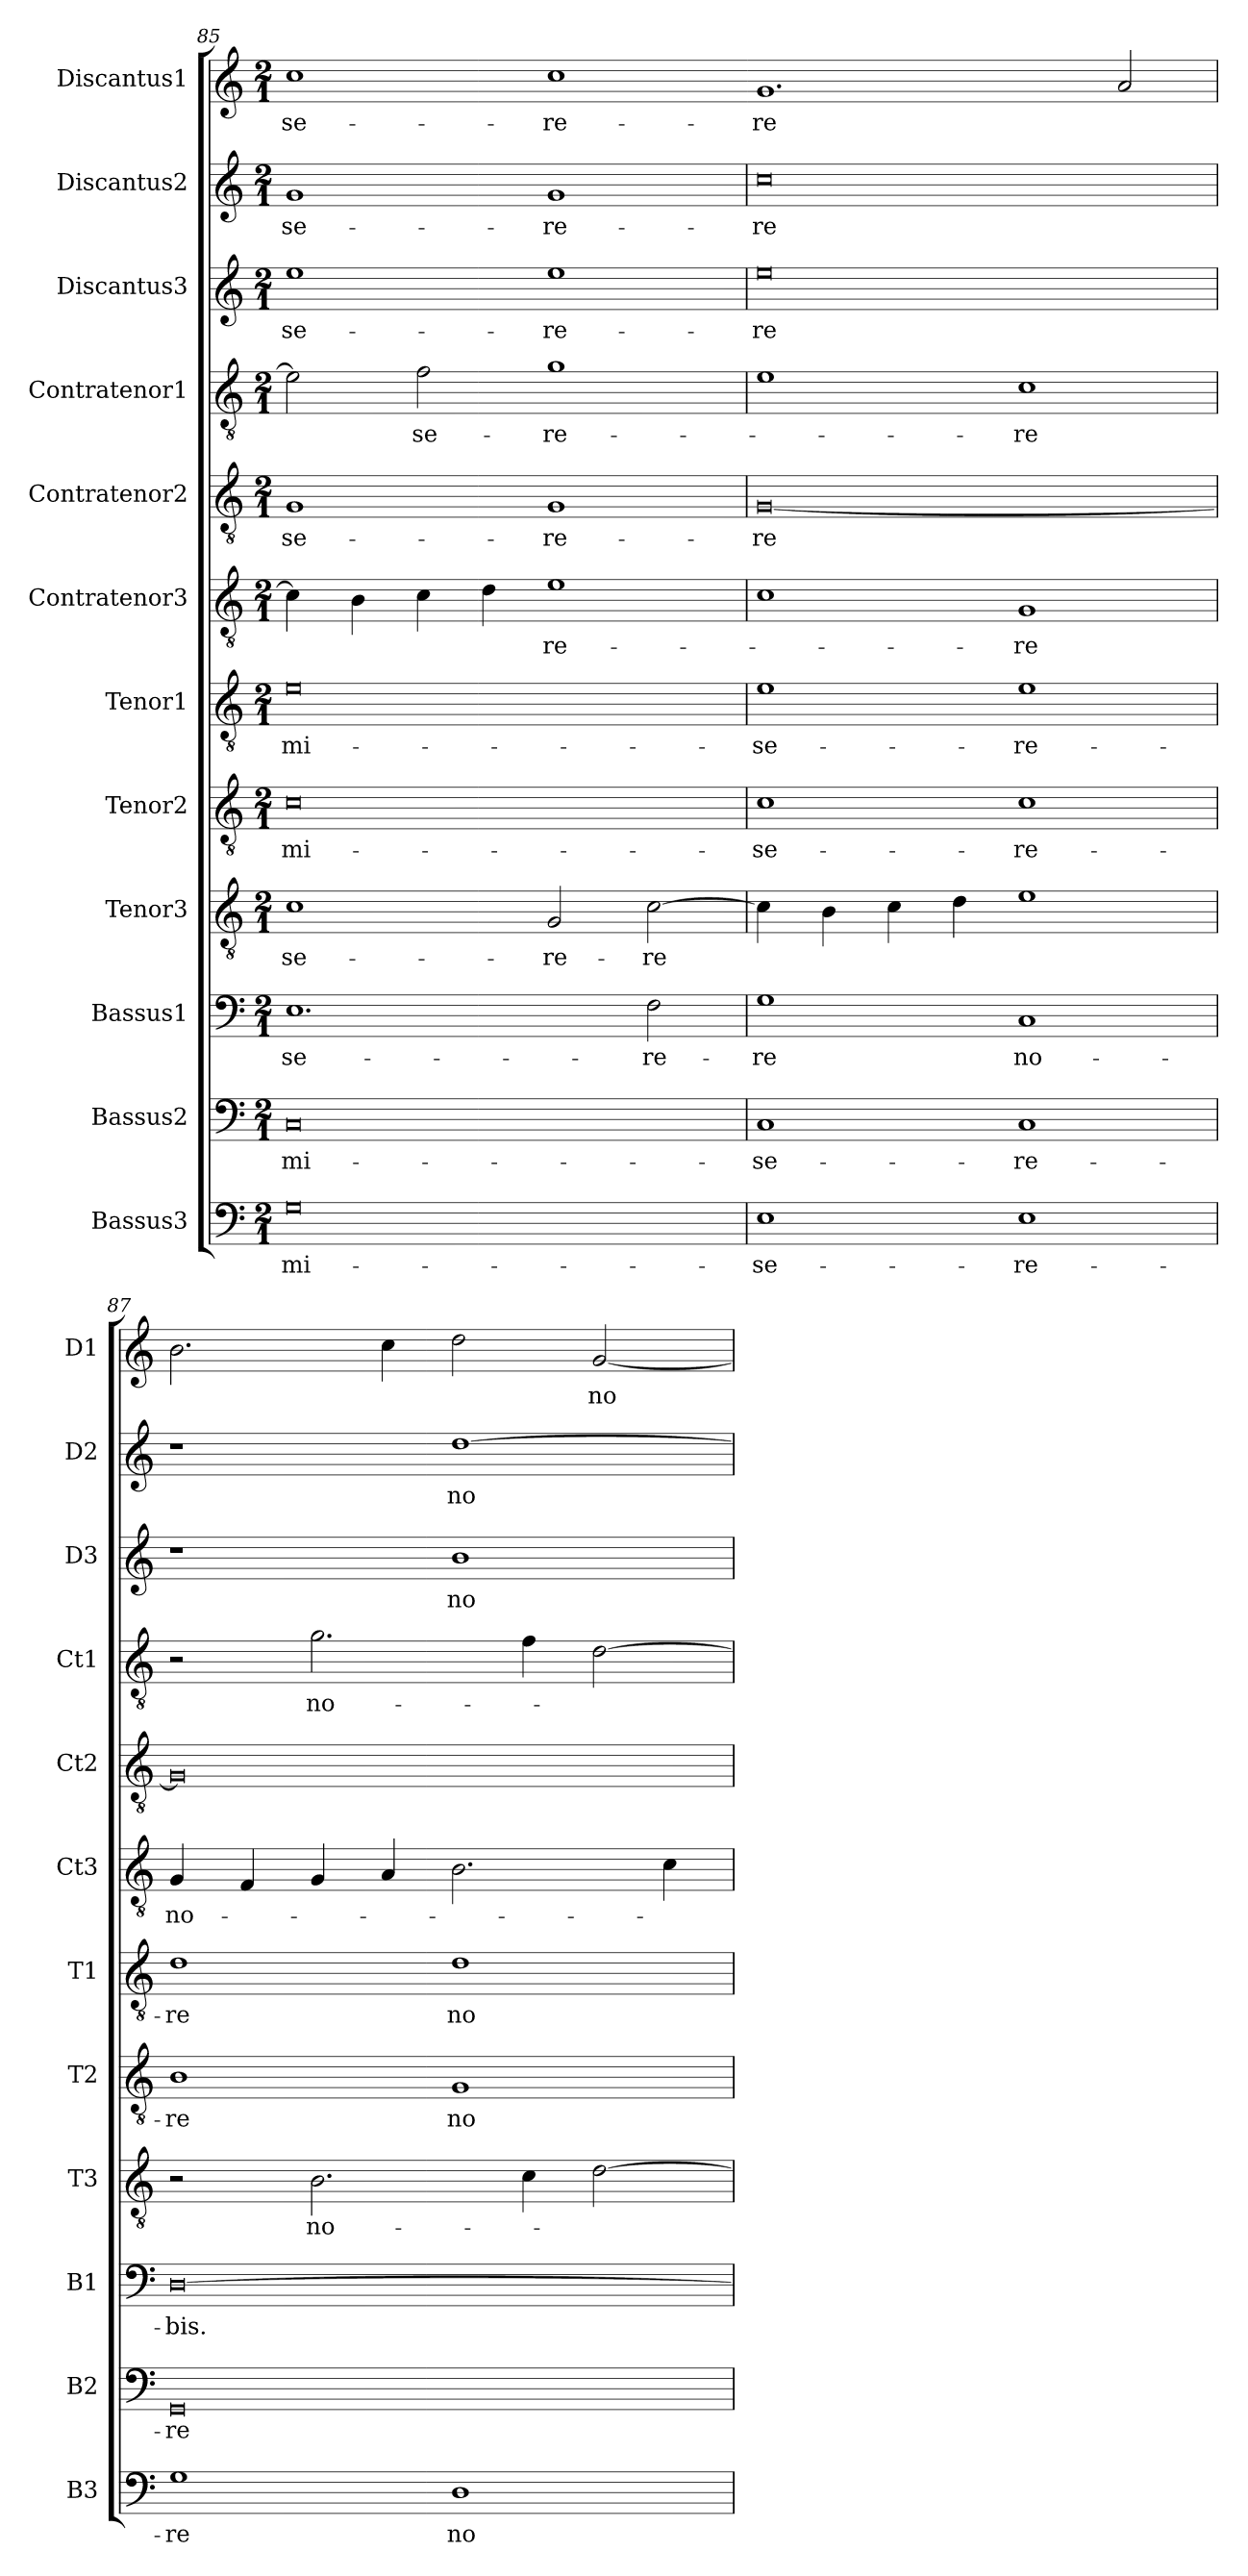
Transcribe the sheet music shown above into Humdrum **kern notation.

**kern	**text	**kern	**text	**kern	**text	**kern	**text	**kern	**text	**kern	**text	**kern	**text	**kern	**text	**kern	**text	**kern	**text	**kern	**text	**kern	**text
*part12	*part12	*part11	*part11	*part10	*part10	*part9	*part9	*part8	*part8	*part7	*part7	*part6	*part6	*part5	*part5	*part4	*part4	*part3	*part3	*part2	*part2	*part1	*part1
*staff12	*staff12	*staff11	*staff11	*staff10	*staff10	*staff9	*staff9	*staff8	*staff8	*staff7	*staff7	*staff6	*staff6	*staff5	*staff5	*staff4	*staff4	*staff3	*staff3	*staff2	*staff2	*staff1	*staff1
*I"Bassus3	*	*I"Bassus2	*	*I"Bassus1	*	*I"Tenor3	*	*I"Tenor2	*	*I"Tenor1	*	*I"Contratenor3	*	*I"Contratenor2	*	*I"Contratenor1	*	*I"Discantus3	*	*I"Discantus2	*	*I"Discantus1	*
*I'B3	*	*I'B2	*	*I'B1	*	*I'T3	*	*I'T2	*	*I'T1	*	*I'Ct3	*	*I'Ct2	*	*I'Ct1	*	*I'D3	*	*I'D2	*	*I'D1	*
*clefF4	*	*clefF4	*	*clefF4	*	*clefGv2	*	*clefGv2	*	*clefGv2	*	*clefGv2	*	*clefGv2	*	*clefGv2	*	*clefG2	*	*clefG2	*	*clefG2	*
*k[]	*	*k[]	*	*k[]	*	*k[]	*	*k[]	*	*k[]	*	*k[]	*	*k[]	*	*k[]	*	*k[]	*	*k[]	*	*k[]	*
*M2/1	*	*M2/1	*	*M2/1	*	*M2/1	*	*M2/1	*	*M2/1	*	*M2/1	*	*M2/1	*	*M2/1	*	*M2/1	*	*M2/1	*	*M2/1	*
=85	=85	=85	=85	=85	=85	=85	=85	=85	=85	=85	=85	=85	=85	=85	=85	=85	=85	=85	=85	=85	=85	=85	=85
0G\	mi-	0C/	mi-	1.E\	-se-	1c\	-se-	0c\	mi-	0e\	mi-	4c\]	.	1G/	-se-	2e\]	.	1ee\	-se-	1g/	-se-	1cc\	-se-
.	.	.	.	.	.	.	.	.	.	.	.	4B\	.	.	.	.	.	.	.	.	.	.	.
.	.	.	.	.	.	.	.	.	.	.	.	4c\	.	.	.	2f\	-se-	.	.	.	.	.	.
.	.	.	.	.	.	.	.	.	.	.	.	4d\	.	.	.	.	.	.	.	.	.	.	.
.	.	.	.	.	.	2G/	-re-	.	.	.	.	1e\	-re-	1G/	-re-	1g\	-re-	1ee\	-re-	1g/	-re-	1cc\	-re-
.	.	.	.	2F\	-re-	[2c\	-re	.	.	.	.	.	.	.	.	.	.	.	.	.	.	.	.
=86	=86-	=86	=86-	=86	=86-	=86	=86-	=86	=86-	=86	=86-	=86	=86-	=86	=86-	=86	=86-	=86	=86-	=86	=86-	=86-	=86-
1E\	-se-	1C/	-se-	1G\	-re	4c\]	.	1c\	-se-	1e\	-se-	1c\	.	[0G/	-re	1e\	.	0ee\	-re	0cc\	-re	1.g/	-re
.	.	.	.	.	.	4B\	.	.	.	.	.	.	.	.	.	.	.	.	.	.	.	.	.
.	.	.	.	.	.	4c\	.	.	.	.	.	.	.	.	.	.	.	.	.	.	.	.	.
.	.	.	.	.	.	4d\	.	.	.	.	.	.	.	.	.	.	.	.	.	.	.	.	.
1E\	-re-	1C/	-re-	1C/	no-	1e\	.	1c\	-re-	1e\	-re-	1G/	-re	.	.	1c\	-re	.	.	.	.	.	.
.	.	.	.	.	.	.	.	.	.	.	.	.	.	.	.	.	.	.	.	.	.	2a/	.
=87	=87	=87	=87	=87	=87	=87	=87	=87	=87	=87	=87	=87	=87	=87	=87	=87	=87	=87	=87	=87	=87	=87	=87
1G\	-re	0GG/	-re	[0D\	-bis.	2r	.	1B\	-re	1d\	-re	4G/	no-	0G/]	.	2r	.	1r	.	1r	.	2.b\	.
.	.	.	.	.	.	.	.	.	.	.	.	4F/	.	.	.	.	.	.	.	.	.	.	.
.	.	.	.	.	.	2.B\	no-	.	.	.	.	4G/	.	.	.	2.g\	no-	.	.	.	.	.	.
.	.	.	.	.	.	.	.	.	.	.	.	4A/	.	.	.	.	.	.	.	.	.	4cc\	.
1D\	no-	.	.	.	.	.	.	1G/	no-	1d\	no-	2.B\	.	.	.	.	.	1b\	no-	[1dd\	no-	2dd\	.
.	.	.	.	.	.	4c\	.	.	.	.	.	.	.	.	.	4f\	.	.	.	.	.	.	.
.	.	.	.	.	.	[2d\	.	.	.	.	.	.	.	.	.	[2d\	.	.	.	.	.	[2g/	no-
.	.	.	.	.	.	.	.	.	.	.	.	4c\	.	.	.	.	.	.	.	.	.	.	.
=	=	=	=	=	=	=	=	=	=	=	=	=	=	=	=	=	=	=	=	=	=	=	=
*-	*-	*-	*-	*-	*-	*-	*-	*-	*-	*-	*-	*-	*-	*-	*-	*-	*-	*-	*-	*-	*-	*-	*-
